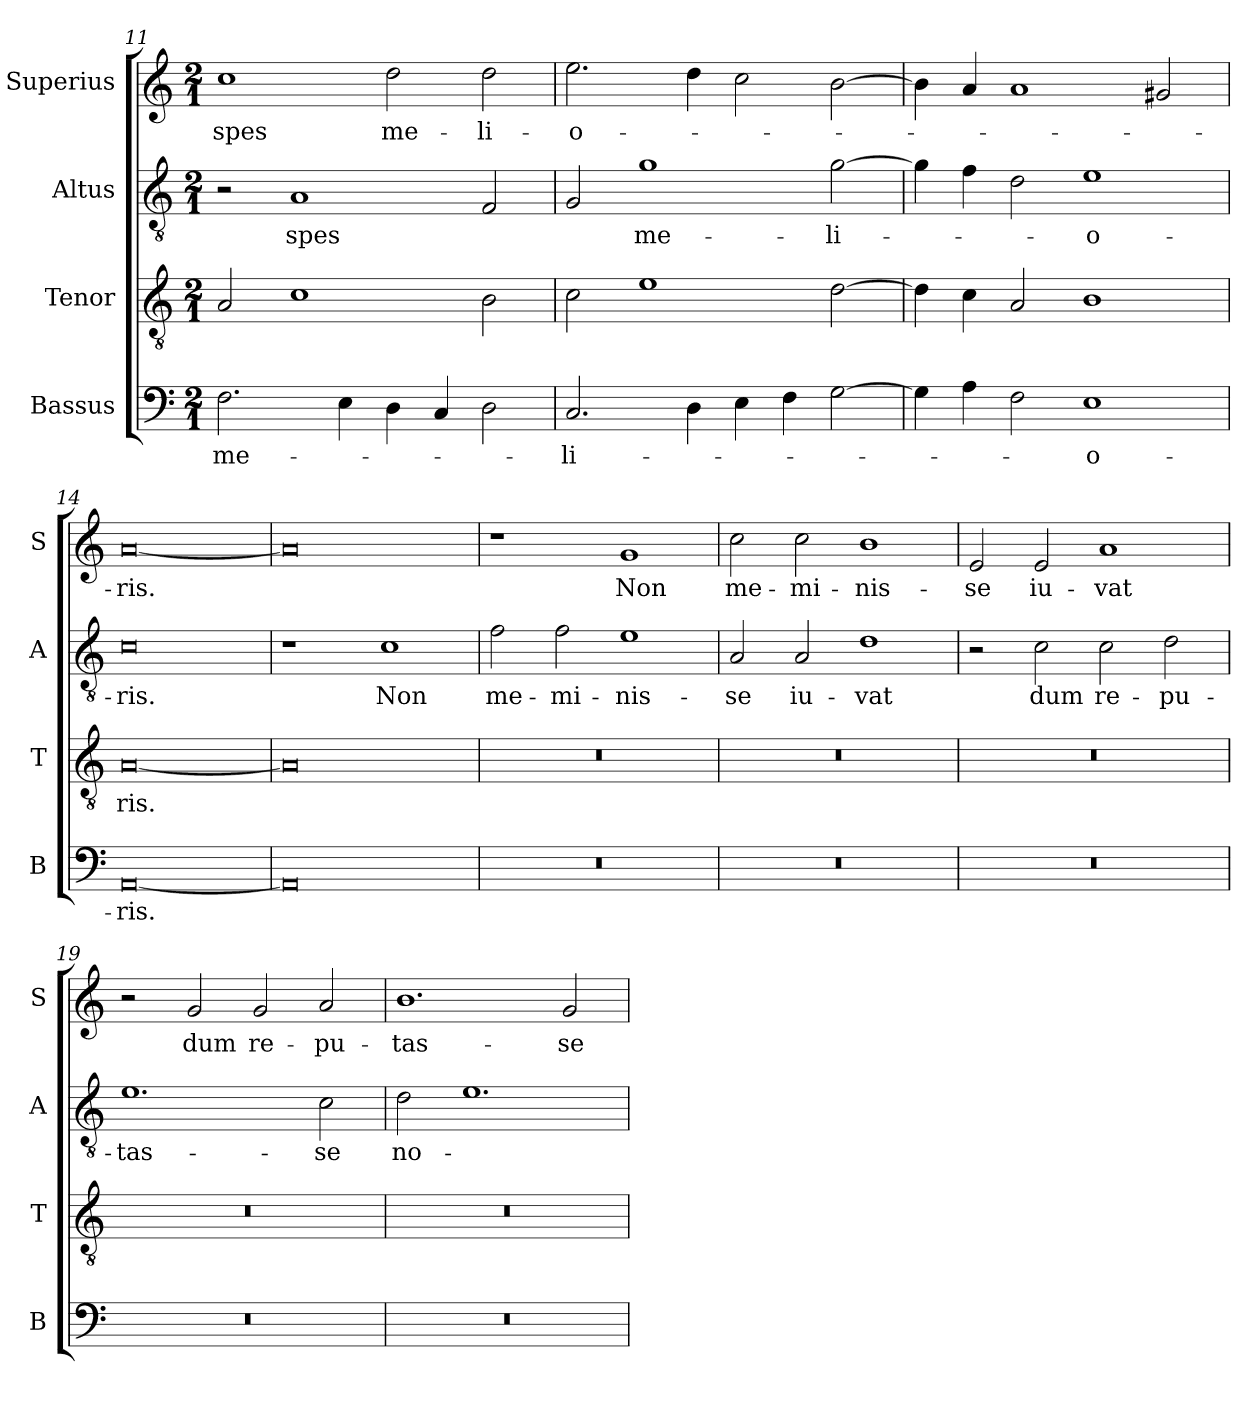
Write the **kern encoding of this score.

**kern	**text	**kern	**text	**kern	**text	**kern	**text
*part4	*part4	*part3	*part3	*part2	*part2	*part1	*part1
*staff4	*staff4	*staff3	*staff3	*staff2	*staff2	*staff1	*staff1
*I"Bassus	*	*I"Tenor	*	*I"Altus	*	*I"Superius	*
*I'B	*	*I'T	*	*I'A	*	*I'S	*
*clefF4	*	*clefGv2	*	*clefGv2	*	*clefG2	*
*k[]	*	*k[]	*	*k[]	*	*k[]	*
*M2/1	*	*M2/1	*	*M2/1	*	*M2/1	*
=11	=11	=11	=11	=11	=11	=11	=11
2.F	me-	2A	.	2r	.	1cc	spes
.	.	1c	.	1A	spes	.	.
4E	.	.	.	.	.	.	.
4D	.	.	.	.	.	2dd	me-
4C	.	.	.	.	.	.	.
2D	.	2B	.	2F	.	2dd	-li-
=12	=12	=12	=12	=12	=12	=12	=12
2.C	-li-	2c	.	2G	.	2.ee	-o-
.	.	1e	.	1g	me-	.	.
4D	.	.	.	.	.	4dd	.
4E	.	.	.	.	.	2cc	.
4F	.	.	.	.	.	.	.
[2G	.	[2d	.	[2g	-li-	[2b	.
=13	=13	=13	=13	=13	=13	=13	=13
4G]	.	4d]	.	4g]	.	4b]	.
4A	.	4c	.	4f	.	4a	.
2F	.	2A	.	2d	.	1a	.
1E	-o-	1B	.	1e	-o-	.	.
.	.	.	.	.	.	2g#X	.
=14	=14	=14	=14	=14	=14	=14	=14
[0AA	-ris.	[0A	-ris.	0c	-ris.	[0a	-ris.
=15	=15	=15	=15	=15	=15	=15	=15
0AA]	.	0A]	.	1r	.	0a]	.
.	.	.	.	1c	Non	.	.
=16	=16	=16	=16	=16	=16	=16	=16
0r	.	0r	.	2f	me-	1r	.
.	.	.	.	2f	-mi-	.	.
.	.	.	.	1e	-nis-	1g	Non
=17	=17	=17	=17	=17	=17	=17	=17
0r	.	0r	.	2A	-se	2cc	me-
.	.	.	.	2A	iu-	2cc	-mi-
.	.	.	.	1d	-vat	1b	-nis-
=18	=18	=18	=18	=18	=18	=18	=18
0r	.	0r	.	2r	.	2e	-se
.	.	.	.	2c	dum	2e	iu-
.	.	.	.	2c	re-	1a	-vat
.	.	.	.	2d	-pu-	.	.
=19	=19	=19	=19	=19	=19	=19	=19
0r	.	0r	.	1.e	-tas-	2r	.
.	.	.	.	.	.	2g	dum
.	.	.	.	.	.	2g	re-
.	.	.	.	2c	-se	2a	-pu-
=20	=20	=20	=20	=20	=20	=20	=20
0r	.	0r	.	2d	no-	1.b	-tas-
.	.	.	.	1.e	.	.	.
.	.	.	.	.	.	2g	-se
=	=	=	=	=	=	=	=
*-	*-	*-	*-	*-	*-	*-	*-
